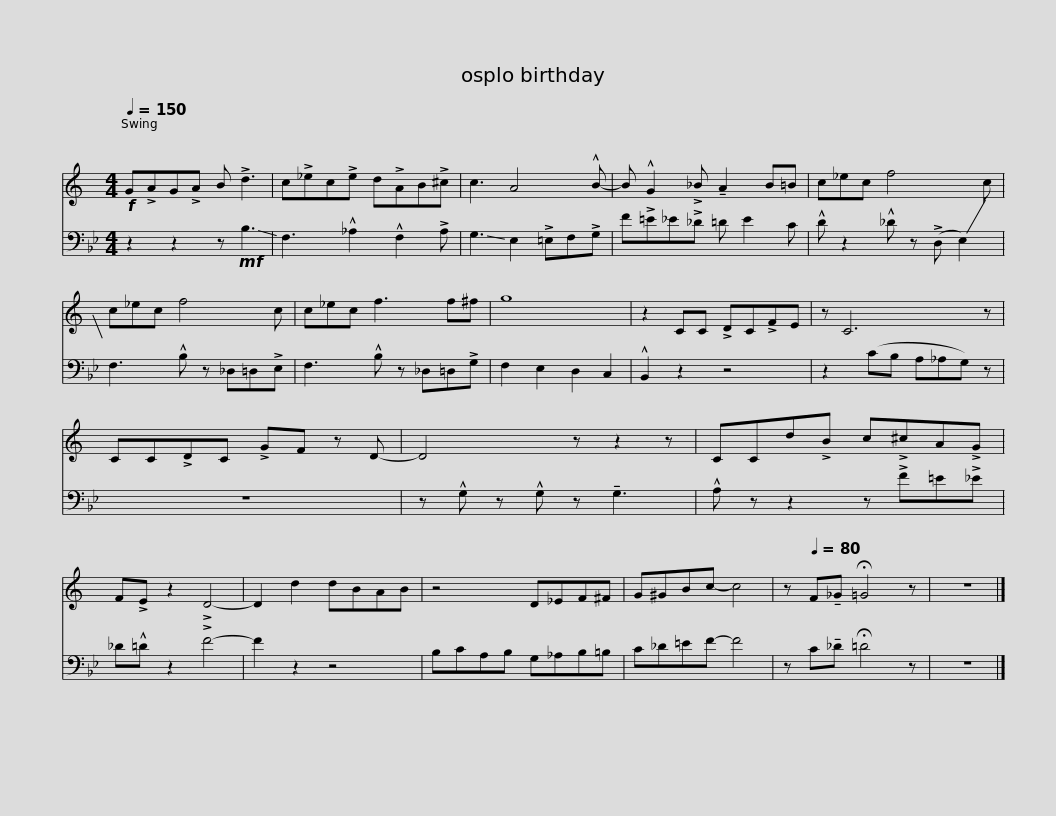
X:1
%%score 1 2
L:1/8
Q:1/4=150
M:4/4
I:linebreak $
K:Bb
V:1 treble transpose=-2
V:2 bass
V:1
[K:C]!f! G!>!AG!>!A B !>!d3 | c!>!_ec!>!e d!>!AB!>!^c | c3 A4 !^!B- | B !^!G2 !>!_B !tenuto!A2 B=B |$ c_ec f4 c | %5
 c_ec f4 c | c_ec f3 f^f | g8 | z2 CC !>!DC!>!FE |$ z C6 z | %10
 CC!>!DC !>!GF z D- | D4 z z2 z | CCd!>!B c!>!^cA!>!G | F!>!E z2 !>!D4- |$ D2 d2 dBAB | %15
 z4 D_EF^F | G^GBc- c4 | z[Q:1/4=80] F!tenuto!_G !fermata!=G4 z | z8 |] %19
V:2
 z2 z2 z!mf! !-(!B,3 | !-)!F,3 !^!_A,2 !^!F,2 !>!A, | !-(!G,3 !-)!E,2 !>!=E,F,!>!G, | F!>!=E_E!>!_D =D E2 C |$ !^!D z2 !^!_D z (!>!D, !-(!E,2) | %5
 !-)!F,3 !^!B, z _D,=D,!>!E, | F,3 !^!B, z _D,=D,!>!G, | F,2 E,2 D,2 C,2 | !^!B,,2 z2 z4 |$ z2 (CB, A,_A,G,) z | %10
 z8 | z !^!G, z !^!G, z !tenuto!G,3 | !^!A, z z2 z !>!F=E!>!_E | _D!^!=D z2 !>!F4- |$ F2 z2 z4 | %15
 B,CA,B, G,_A,B,=B, | C_D=EF- F4 | z C!tenuto!_D !fermata!=D4 z | z8 |] %19
